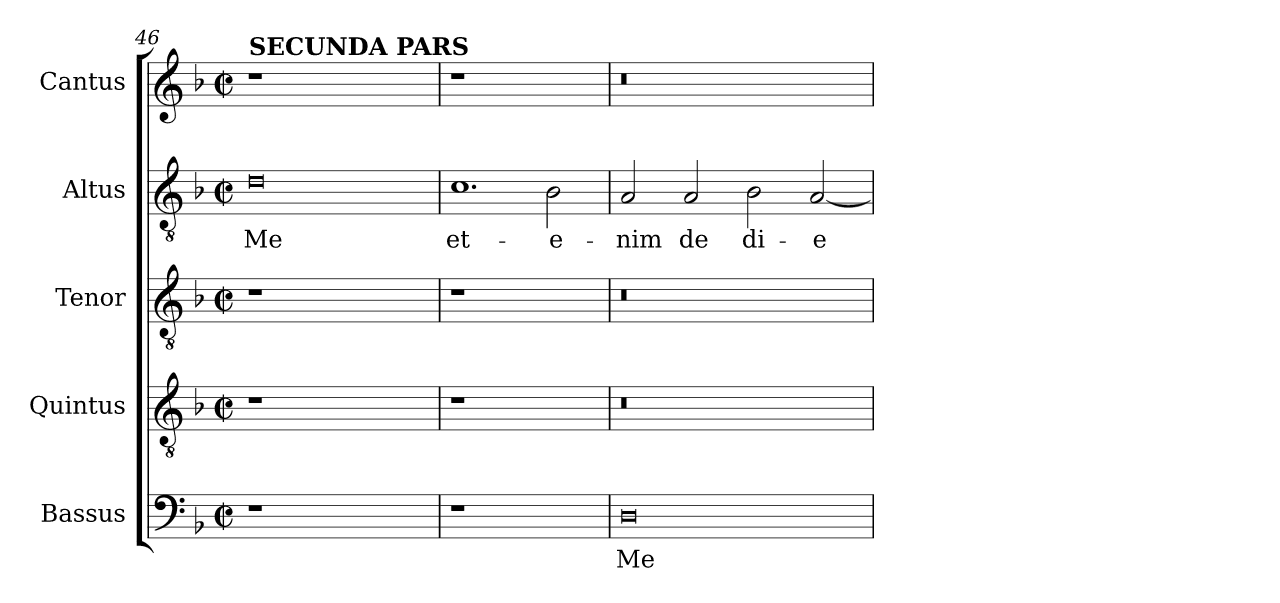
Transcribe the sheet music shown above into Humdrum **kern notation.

**kern	**text	**kern	**kern	**kern	**text	**kern
*part5	*part5	*part4	*part3	*part2	*part2	*part1
*staff5	*staff5	*staff4	*staff3	*staff2	*staff2	*staff1
*I"Bassus	*	*I"Quintus	*I"Tenor	*I"Altus	*	*I"Cantus
!!LO:LB:g=z
*clefF4	*	*clefGv2	*clefGv2	*clefGv2	*	*clefG2
*k[b-]	*	*k[b-]	*k[b-]	*k[b-]	*	*k[b-]
*F:	*	*F:	*F:	*F:	*	*F:
*M2/2	*	*M2/2	*M2/2	*M2/2	*	*M2/2
*met(c|)	*	*met(c|)	*met(c|)	*met(c|)	*	*met(c|)
=46	=46	=46	=46	=46	=46	=46
!	!	!	!	!	!	!LO:TX:a:B:t=SECUNDA PARS
!	!	!	!	!	!LO:LY:b:cj	!
1r	.	1r	1r	0d	Me	1r
1ryy	.	1ryy	1ryy	.	.	1ryy
=47	=47	=47	=47	=47	=47	=47
!	!	!	!	!LO:N:vis=1.	!LO:LY:b:cj	!
1r	.	1r	1r	1c	et-	1r
!	!	!	!	!	!LO:LY:b:cj	!
2ryy	.	2ryy	2ryy	2B-\	-e-	2ryy
=48	=48	=48	=48	=48	=48	=48
!	!LO:LY:b:cj	!	!	!	!LO:LY:b:cj	!
0D	Me	0r	0r	2A/	-nim	0r
!	!	!	!	!	!LO:LY:b:cj	!
.	.	.	.	2A/	de	.
!	!	!	!	!	!LO:LY:b:cj	!
.	.	.	.	2B-\	di-	.
!	!	!	!	!	!LO:LY:b:cj	!
.	.	.	.	[<2A/	-e	.
=	=	=	=	=	=	=
*-	*-	*-	*-	*-	*-	*-
